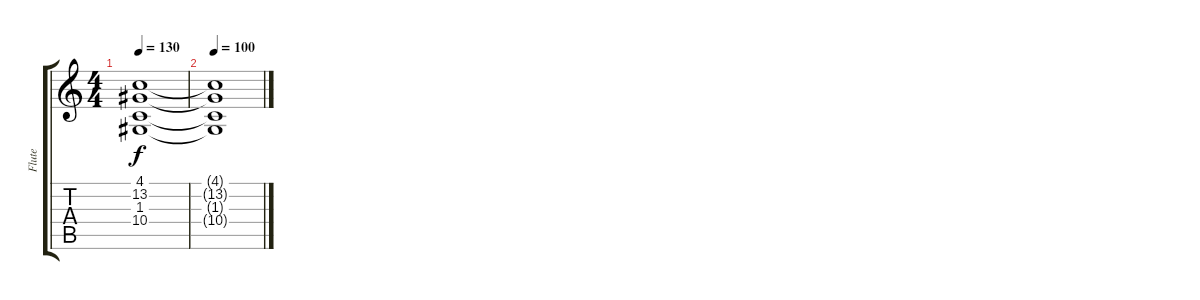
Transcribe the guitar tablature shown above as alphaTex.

\track ("Flute" "Flute") {instrument flute}
\staff {score tabs}
\tuning (E4 B3 G3 D3 A2 E2) {hide}
\ts (4 4)
\tempo 130
\clef g2
\ks c
(4.1 13.2 1.3 10.4).1{dy f} |
\tempo 100
(4.1{t} 13.2{t} 1.3{t} 10.4{t}).1
